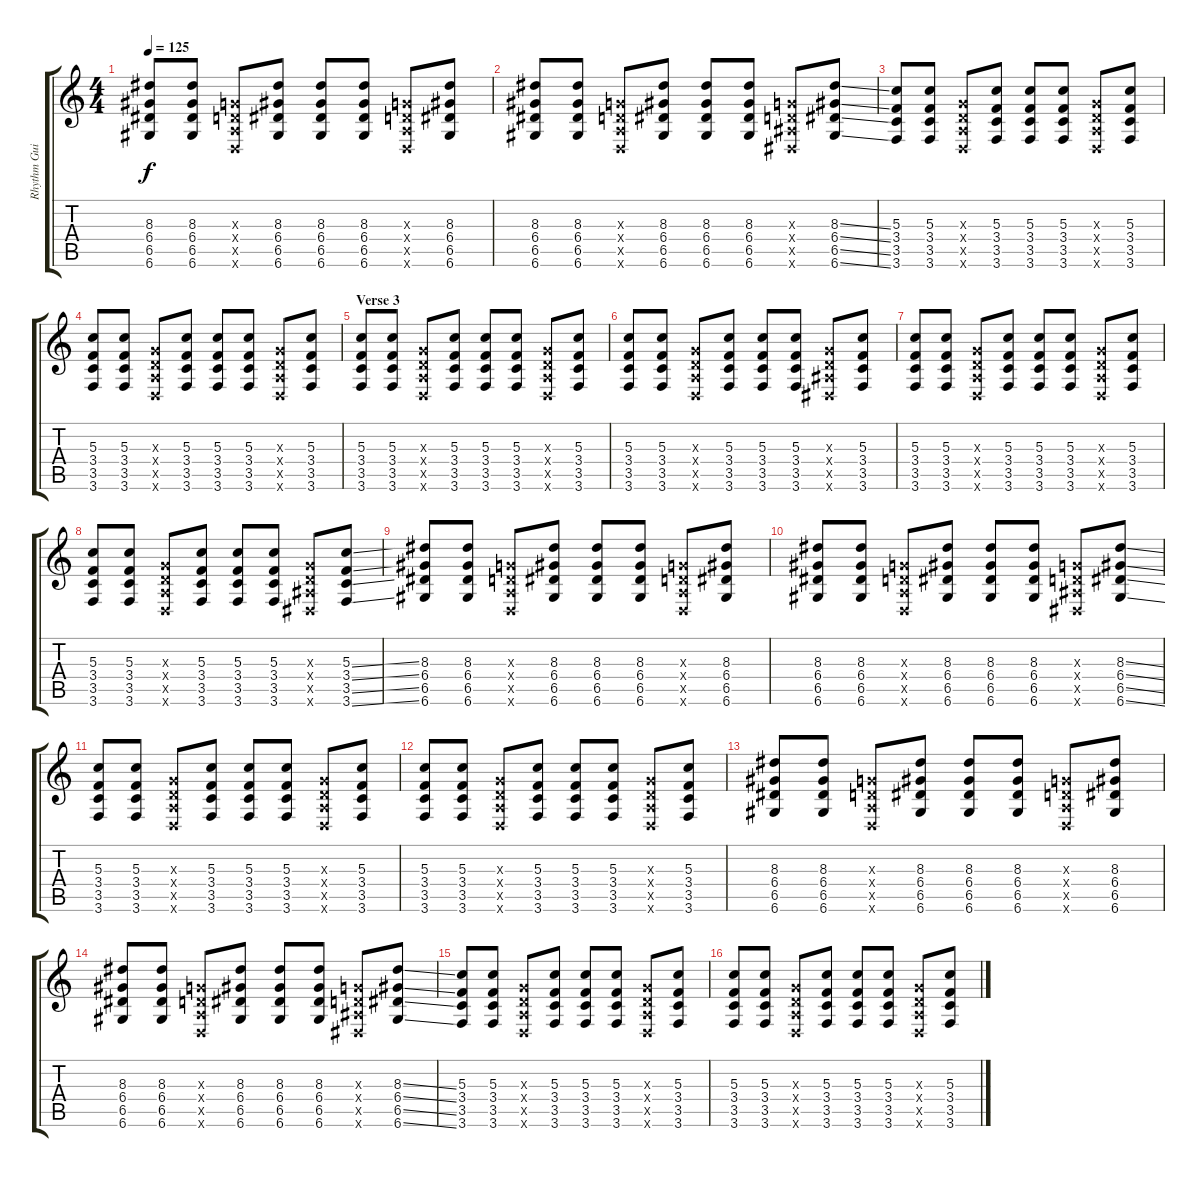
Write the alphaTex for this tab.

\track ("Rhythm Guitar (Moore)" "Rhythm Gui") {instrument distortionguitar}
\staff {score tabs}
\tuning (E4 B3 G3 D3 A2 D2) {hide}
\ts (4 4)
\tempo 125
\clef g2
\ks c
(8.3 6.4 6.5 6.6).8{dy f} (8.3 6.4 6.5 6.6).8 (0.3{x} 0.4{x} 0.5{x} 0.6{x}).8 (8.3 6.4 6.5 6.6).8 (8.3 6.4 6.5 6.6).8 (8.3 6.4 6.5 6.6).8 (0.3{x} 0.4{x} 0.5{x} 0.6{x}).8 (8.3 6.4 6.5 6.6).8 |
(8.3 6.4 6.5 6.6).8 (8.3 6.4 6.5 6.6).8 (0.3{x} 0.4{x} 0.5{x} 0.6{x}).8 (8.3 6.4 6.5 6.6).8 (8.3 6.4 6.5 6.6).8 (8.3 6.4 6.5 6.6).8 (0.3{x} 0.4{x} 1.5{x} 1.6{x}).8 (8.3{ss} 6.4{ss} 6.5{ss} 6.6{ss}).8 |
(5.3 3.4 3.5 3.6).8 (5.3 3.4 3.5 3.6).8 (0.3{x} 0.4{x} 0.5{x} 0.6{x}).8 (5.3 3.4 3.5 3.6).8 (5.3 3.4 3.5 3.6).8 (5.3 3.4 3.5 3.6).8 (0.3{x} 0.4{x} 0.5{x} 0.6{x}).8 (5.3 3.4 3.5 3.6).8 |
(5.3 3.4 3.5 3.6).8 (5.3 3.4 3.5 3.6).8 (0.3{x} 0.4{x} 0.5{x} 0.6{x}).8 (5.3 3.4 3.5 3.6).8 (5.3 3.4 3.5 3.6).8 (5.3 3.4 3.5 3.6).8 (0.3{x} 0.4{x} 0.5{x} 0.6{x}).8 (5.3 3.4 3.5 3.6).8 |
\section ("" "Verse 3")
(5.3 3.4 3.5 3.6).8 (5.3 3.4 3.5 3.6).8 (0.3{x} 0.4{x} 0.5{x} 0.6{x}).8 (5.3 3.4 3.5 3.6).8 (5.3 3.4 3.5 3.6).8 (5.3 3.4 3.5 3.6).8 (0.3{x} 0.4{x} 0.5{x} 0.6{x}).8 (5.3 3.4 3.5 3.6).8 |
(5.3 3.4 3.5 3.6).8 (5.3 3.4 3.5 3.6).8 (0.3{x} 0.4{x} 0.5{x} 0.6{x}).8 (5.3 3.4 3.5 3.6).8 (5.3 3.4 3.5 3.6).8 (5.3 3.4 3.5 3.6).8 (0.3{x} 0.4{x} 1.5{x} 1.6{x}).8 (5.3 3.4 3.5 3.6).8 |
(5.3 3.4 3.5 3.6).8 (5.3 3.4 3.5 3.6).8 (0.3{x} 0.4{x} 0.5{x} 0.6{x}).8 (5.3 3.4 3.5 3.6).8 (5.3 3.4 3.5 3.6).8 (5.3 3.4 3.5 3.6).8 (0.3{x} 0.4{x} 0.5{x} 0.6{x}).8 (5.3 3.4 3.5 3.6).8 |
(5.3 3.4 3.5 3.6).8 (5.3 3.4 3.5 3.6).8 (0.3{x} 0.4{x} 0.5{x} 0.6{x}).8 (5.3 3.4 3.5 3.6).8 (5.3 3.4 3.5 3.6).8 (5.3 3.4 3.5 3.6).8 (0.3{x} 0.4{x} 1.5{x} 1.6{x}).8 (5.3{ss} 3.4{ss} 3.5{ss} 3.6{ss}).8 |
(8.3 6.4 6.5 6.6).8 (8.3 6.4 6.5 6.6).8 (0.3{x} 0.4{x} 0.5{x} 0.6{x}).8 (8.3 6.4 6.5 6.6).8 (8.3 6.4 6.5 6.6).8 (8.3 6.4 6.5 6.6).8 (0.3{x} 0.4{x} 0.5{x} 0.6{x}).8 (8.3 6.4 6.5 6.6).8 |
(8.3 6.4 6.5 6.6).8 (8.3 6.4 6.5 6.6).8 (0.3{x} 0.4{x} 0.5{x} 0.6{x}).8 (8.3 6.4 6.5 6.6).8 (8.3 6.4 6.5 6.6).8 (8.3 6.4 6.5 6.6).8 (0.3{x} 0.4{x} 1.5{x} 1.6{x}).8 (8.3{ss} 6.4{ss} 6.5{ss} 6.6{ss}).8 |
(5.3 3.4 3.5 3.6).8 (5.3 3.4 3.5 3.6).8 (0.3{x} 0.4{x} 0.5{x} 0.6{x}).8 (5.3 3.4 3.5 3.6).8 (5.3 3.4 3.5 3.6).8 (5.3 3.4 3.5 3.6).8 (0.3{x} 0.4{x} 0.5{x} 0.6{x}).8 (5.3 3.4 3.5 3.6).8 |
(5.3 3.4 3.5 3.6).8 (5.3 3.4 3.5 3.6).8 (0.3{x} 0.4{x} 0.5{x} 0.6{x}).8 (5.3 3.4 3.5 3.6).8 (5.3 3.4 3.5 3.6).8 (5.3 3.4 3.5 3.6).8 (0.3{x} 0.4{x} 0.5{x} 0.6{x}).8 (5.3 3.4 3.5 3.6).8 |
(8.3 6.4 6.5 6.6).8 (8.3 6.4 6.5 6.6).8 (0.3{x} 0.4{x} 0.5{x} 0.6{x}).8 (8.3 6.4 6.5 6.6).8 (8.3 6.4 6.5 6.6).8 (8.3 6.4 6.5 6.6).8 (0.3{x} 0.4{x} 0.5{x} 0.6{x}).8 (8.3 6.4 6.5 6.6).8 |
(8.3 6.4 6.5 6.6).8 (8.3 6.4 6.5 6.6).8 (0.3{x} 0.4{x} 0.5{x} 0.6{x}).8 (8.3 6.4 6.5 6.6).8 (8.3 6.4 6.5 6.6).8 (8.3 6.4 6.5 6.6).8 (0.3{x} 0.4{x} 1.5{x} 1.6{x}).8 (8.3{ss} 6.4{ss} 6.5{ss} 6.6{ss}).8 |
(5.3 3.4 3.5 3.6).8 (5.3 3.4 3.5 3.6).8 (0.3{x} 0.4{x} 0.5{x} 0.6{x}).8 (5.3 3.4 3.5 3.6).8 (5.3 3.4 3.5 3.6).8 (5.3 3.4 3.5 3.6).8 (0.3{x} 0.4{x} 0.5{x} 0.6{x}).8 (5.3 3.4 3.5 3.6).8 |
(5.3 3.4 3.5 3.6).8 (5.3 3.4 3.5 3.6).8 (0.3{x} 0.4{x} 0.5{x} 0.6{x}).8 (5.3 3.4 3.5 3.6).8 (5.3 3.4 3.5 3.6).8 (5.3 3.4 3.5 3.6).8 (0.3{x} 0.4{x} 0.5{x} 0.6{x}).8 (5.3 3.4 3.5 3.6).8
